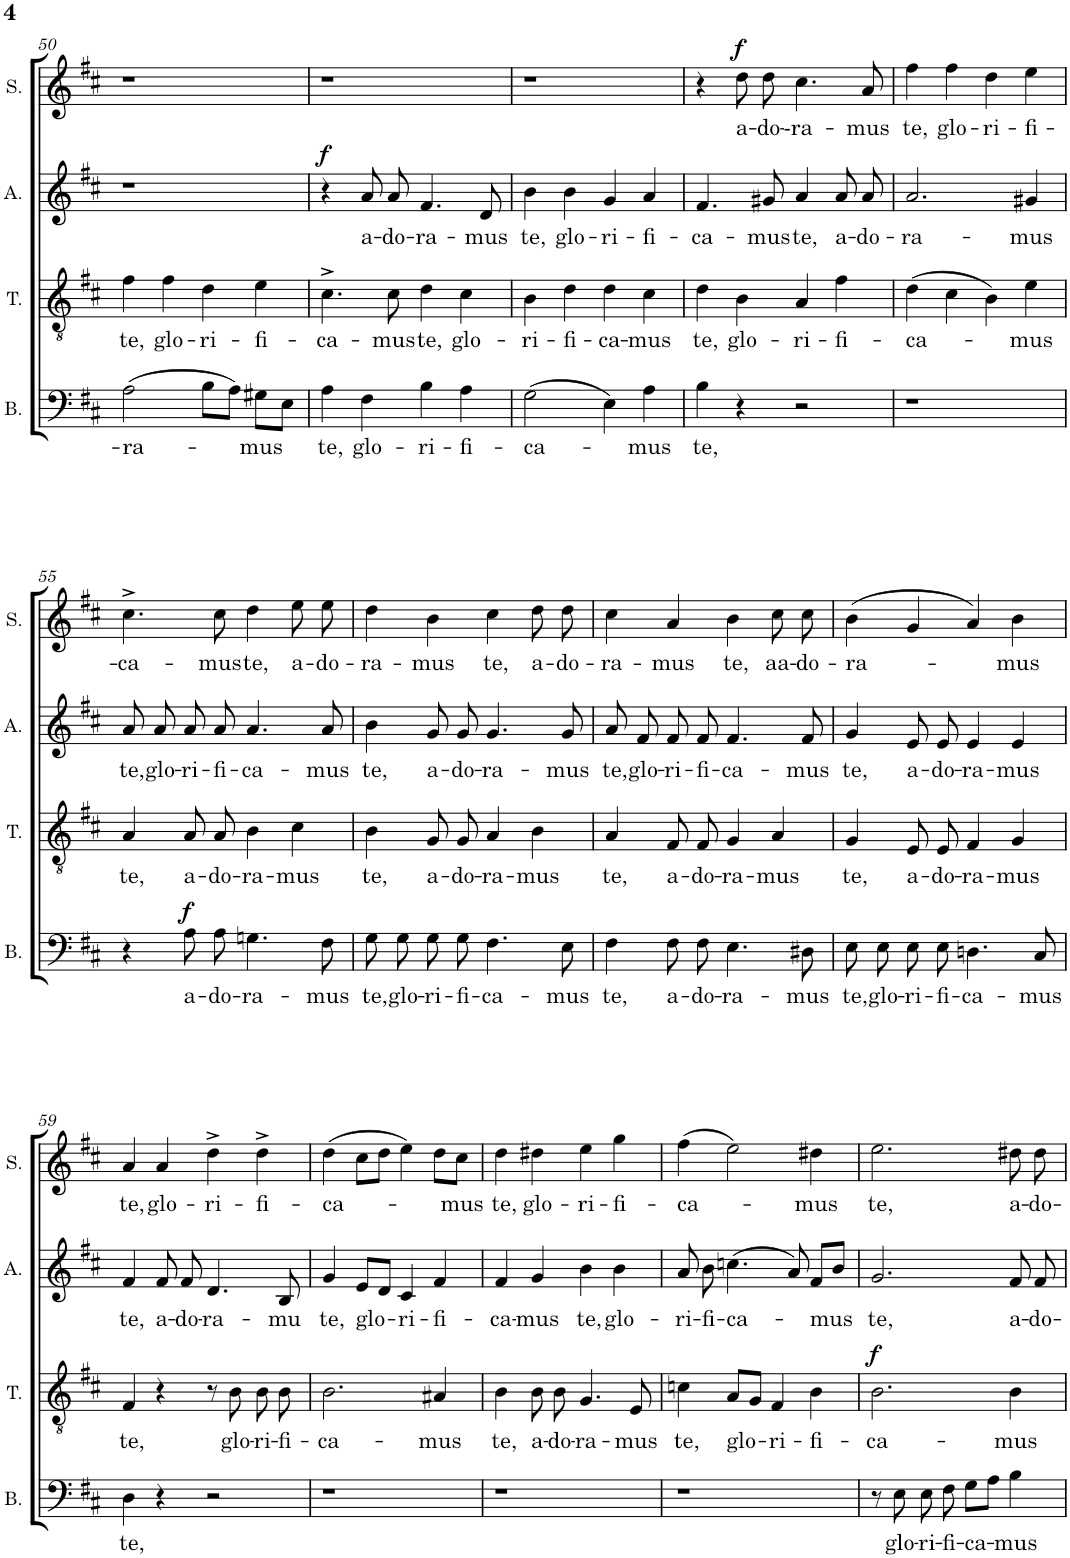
**kern	**text	**dynam	**kern	**text	**dynam	**kern	**text	**dynam	**kern	**text	**dynam
*part4	*part4	*part4	*part3	*part3	*part3	*part2	*part2	*part2	*part1	*part1	*part1
*staff4	*staff4	*staff4	*staff3	*staff3	*staff3	*staff2	*staff2	*staff2	*staff1	*staff1	*staff1
*I"Bass	*	*	*I"Tenor	*	*	*I"Alto	*	*	*I"Soprano	*	*
*I'B.	*	*	*I'T.	*	*	*I'A.	*	*	*I'S.	*	*
!!LO:PB:g=z
*clefF4	*	*	*clefGv2	*	*	*clefG2	*	*	*clefG2	*	*
*k[f#c#]	*	*	*k[f#c#]	*	*	*k[f#c#]	*	*	*k[f#c#]	*	*
*M4/4	*	*	*M4/4	*	*	*M4/4	*	*	*M4/4	*	*
*met(c)	*	*	*met(c)	*	*	*met(c)	*	*	*met(c)	*	*
=50	=50	=50	=50	=50	=50	=50	=50	=50	=50	=50	=50
!	!LO:LY:b	!	!	!LO:LY:b	!	!	!	!	!	!	!
(2A\	-ra-	.	4f#\	te,	.	1r	.	.	1r	.	.
!	!	!	!	!LO:LY:b	!	!	!	!	!	!	!
.	.	.	4f#\	glo-	.	.	.	.	.	.	.
!	!	!	!	!LO:LY:b	!	!	!	!	!	!	!
8B\L	.	.	4d\	-ri-	.	.	.	.	.	.	.
8A\J)	.	.	.	.	.	.	.	.	.	.	.
!	!LO:LY:b	!	!	!LO:LY:b	!	!	!	!	!	!	!
8G#X\L	-mus	.	4e\	-fi-	.	.	.	.	.	.	.
8E\J	.	.	.	.	.	.	.	.	.	.	.
=51	=51	=51	=51	=51	=51	=51	=51	=51	=51	=51	=51
!	!LO:LY:b	!	!	!LO:LY:b	!	!	!	!LO:DY:a	!	!	!
4A\	te,	.	4.c#^\	-ca-	.	4r	.	f	1r	.	.
!	!LO:LY:b	!	!	!	!	!	!LO:LY:b	!	!	!	!
4F#\	glo-	.	.	.	.	8a/	a-	.	.	.	.
!	!	!	!	!LO:LY:b	!	!	!LO:LY:b	!	!	!	!
.	.	.	8c#\	-mus	.	8a/	-do-	.	.	.	.
!	!LO:LY:b	!	!	!LO:LY:b	!	!	!LO:LY:b	!	!	!	!
4B\	-ri-	.	4d\	te,	.	4.f#/	-ra-	.	.	.	.
!	!LO:LY:b	!	!	!LO:LY:b	!	!	!	!	!	!	!
4A\	-fi-	.	4c#\	glo-	.	.	.	.	.	.	.
!	!	!	!	!	!	!	!LO:LY:b	!	!	!	!
.	.	.	.	.	.	8d/	-mus	.	.	.	.
=52	=52	=52	=52	=52	=52	=52	=52	=52	=52	=52	=52
!	!LO:LY:b	!	!	!LO:LY:b	!	!	!LO:LY:b	!	!	!	!
(2G\	-ca-	.	4B\	-ri-	.	4b\	te,	.	1r	.	.
!	!	!	!	!LO:LY:b	!	!	!LO:LY:b	!	!	!	!
.	.	.	4d\	-fi-	.	4b\	glo-	.	.	.	.
!	!	!	!	!LO:LY:b	!	!	!LO:LY:b	!	!	!	!
4E\)	.	.	4d\	-ca-	.	4g/	-ri-	.	.	.	.
!	!LO:LY:b	!	!	!LO:LY:b	!	!	!LO:LY:b	!	!	!	!
4A\	-mus	.	4c#\	-mus	.	4a/	-fi-	.	.	.	.
=53	=53	=53	=53	=53	=53	=53	=53	=53	=53	=53	=53
!	!LO:LY:b	!	!	!LO:LY:b	!	!	!LO:LY:b	!	!	!	!
4B\	te,	.	4d\	te,	.	4.f#/	-ca-	.	4r	.	.
!	!	!	!	!LO:LY:b	!	!	!	!	!	!LO:LY:b	!LO:DY:a
4r	.	.	4B\	glo-	.	.	.	.	8dd\	a-	f
!	!	!	!	!	!	!	!LO:LY:b	!	!	!LO:LY:b	!
.	.	.	.	.	.	8g#X/	-mus	.	8dd\	-do-	.
!	!	!	!	!LO:LY:b	!	!	!LO:LY:b	!	!	!LO:LY:b	!
2r	.	.	4A/	-ri-	.	4a/	te,	.	4.cc#\	--ra-	.
!	!	!	!	!LO:LY:b	!	!	!LO:LY:b	!	!	!	!
.	.	.	4f#\	-fi-	.	8a/	a-	.	.	.	.
!	!	!	!	!	!	!	!LO:LY:b	!	!	!LO:LY:b	!
.	.	.	.	.	.	8a/	-do-	.	8a/	-mus	.
=54	=54	=54	=54	=54	=54	=54	=54	=54	=54	=54	=54
!	!	!	!	!LO:LY:b	!	!	!LO:LY:b	!	!	!LO:LY:b	!
1r	.	.	(4d\	-ca-	.	2.a/	-ra-	.	4ff#\	te,	.
!	!	!	!	!	!	!	!	!	!	!LO:LY:b	!
.	.	.	4c#\	.	.	.	.	.	4ff#\	glo-	.
!	!	!	!	!	!	!	!	!	!	!LO:LY:b	!
.	.	.	4B\)	.	.	.	.	.	4dd\	-ri-	.
!	!	!	!	!LO:LY:b	!	!	!LO:LY:b	!	!	!LO:LY:b	!
.	.	.	4e\	-mus	.	4g#X/	-mus	.	4ee\	-fi-	.
!!LO:LB:g=z
=55	=55	=55	=55	=55	=55	=55	=55	=55	=55	=55	=55
!	!	!	!	!LO:LY:b	!	!	!LO:LY:b	!	!	!LO:LY:b	!
4r	.	.	4A/	te,	.	8a/	te,	.	4.cc#^\	-ca-	.
!	!	!	!	!	!	!	!LO:LY:b	!	!	!	!
.	.	.	.	.	.	8a/	glo-	.	.	.	.
!	!LO:LY:b	!LO:DY:a	!	!LO:LY:b	!	!	!LO:LY:b	!	!	!	!
8A\	a-	f	8A/	a-	.	8a/	-ri-	.	.	.	.
!	!LO:LY:b	!	!	!LO:LY:b	!	!	!LO:LY:b	!	!	!LO:LY:b	!
8A\	-do-	.	8A/	-do-	.	8a/	-fi-	.	8cc#\	-mus	.
!	!LO:LY:b	!	!	!LO:LY:b	!	!	!LO:LY:b	!	!	!LO:LY:b	!
4.Gn\	-ra-	.	4B\	-ra-	.	4.a/	-ca-	.	4dd\	te,	.
!	!	!	!	!LO:LY:b	!	!	!	!	!	!LO:LY:b	!
.	.	.	4c#\	-mus	.	.	.	.	8ee\	a-	.
!	!LO:LY:b	!	!	!	!	!	!LO:LY:b	!	!	!LO:LY:b	!
8F#\	-mus	.	.	.	.	8a/	-mus	.	8ee\	-do-	.
=56	=56	=56	=56	=56	=56	=56	=56	=56	=56	=56	=56
!	!LO:LY:b	!	!	!LO:LY:b	!	!	!LO:LY:b	!	!	!LO:LY:b	!
8G\	te,	.	4B\	te,	.	4b\	te,	.	4dd\	-ra-	.
!	!LO:LY:b	!	!	!	!	!	!	!	!	!	!
8G\	glo-	.	.	.	.	.	.	.	.	.	.
!	!LO:LY:b	!	!	!LO:LY:b	!	!	!LO:LY:b	!	!	!LO:LY:b	!
8G\	-ri-	.	8G/	a-	.	8g/	a-	.	4b\	-mus	.
!	!LO:LY:b	!	!	!LO:LY:b	!	!	!LO:LY:b	!	!	!	!
8G\	-fi-	.	8G/	-do-	.	8g/	-do-	.	.	.	.
!	!LO:LY:b	!	!	!LO:LY:b	!	!	!LO:LY:b	!	!	!LO:LY:b	!
4.F#\	-ca-	.	4A/	-ra-	.	4.g/	-ra-	.	4cc#\	te,	.
!	!	!	!	!LO:LY:b	!	!	!	!	!	!LO:LY:b	!
.	.	.	4B\	-mus	.	.	.	.	8dd\	a-	.
!	!LO:LY:b	!	!	!	!	!	!LO:LY:b	!	!	!LO:LY:b	!
8E\	-mus	.	.	.	.	8g/	-mus	.	8dd\	-do-	.
=57	=57	=57	=57	=57	=57	=57	=57	=57	=57	=57	=57
!	!LO:LY:b	!	!	!LO:LY:b	!	!	!LO:LY:b	!	!	!LO:LY:b	!
4F#\	te,	.	4A/	te,	.	8a/	te,	.	4cc#\	-ra-	.
!	!	!	!	!	!	!	!LO:LY:b	!	!	!	!
.	.	.	.	.	.	8f#/	glo-	.	.	.	.
!	!LO:LY:b	!	!	!LO:LY:b	!	!	!LO:LY:b	!	!	!LO:LY:b	!
8F#\	a-	.	8F#/	a-	.	8f#/	-ri-	.	4a/	-mus	.
!	!LO:LY:b	!	!	!LO:LY:b	!	!	!LO:LY:b	!	!	!	!
8F#\	-do-	.	8F#/	-do-	.	8f#/	-fi-	.	.	.	.
!	!LO:LY:b	!	!	!LO:LY:b	!	!	!LO:LY:b	!	!	!LO:LY:b	!
4.E\	-ra-	.	4G/	-ra-	.	4.f#/	-ca-	.	4b\	te,	.
!	!	!	!	!LO:LY:b	!	!	!	!	!	!LO:LY:b	!
.	.	.	4A/	-mus	.	.	.	.	8cc#\	aa-	.
!	!LO:LY:b	!	!	!	!	!	!LO:LY:b	!	!	!LO:LY:b	!
8D#X\	-mus	.	.	.	.	8f#/	-mus	.	8cc#\	-do-	.
=58	=58	=58	=58	=58	=58	=58	=58	=58	=58	=58	=58
!	!LO:LY:b	!	!	!LO:LY:b	!	!	!LO:LY:b	!	!	!LO:LY:b	!
8E\	te,	.	4G/	te,	.	4g/	te,	.	(4b\	-ra-	.
!	!LO:LY:b	!	!	!	!	!	!	!	!	!	!
8E\	glo-	.	.	.	.	.	.	.	.	.	.
!	!LO:LY:b	!	!	!LO:LY:b	!	!	!LO:LY:b	!	!	!	!
8E\	-ri-	.	8E/	a-	.	8e/	a-	.	4g/	.	.
!	!LO:LY:b	!	!	!LO:LY:b	!	!	!LO:LY:b	!	!	!	!
8E\	-fi-	.	8E/	-do-	.	8e/	-do-	.	.	.	.
!	!LO:LY:b	!	!	!LO:LY:b	!	!	!LO:LY:b	!	!	!	!
4.Dn\	-ca-	.	4F#/	-ra-	.	4e/	-ra-	.	4a/)	.	.
!	!	!	!	!LO:LY:b	!	!	!LO:LY:b	!	!	!LO:LY:b	!
.	.	.	4G/	-mus	.	4e/	-mus	.	4b\	-mus	.
!	!LO:LY:b	!	!	!	!	!	!	!	!	!	!
8C#/	-mus	.	.	.	.	.	.	.	.	.	.
!!LO:LB:g=z
=59	=59	=59	=59	=59	=59	=59	=59	=59	=59	=59	=59
!	!LO:LY:b	!	!	!LO:LY:b	!	!	!LO:LY:b	!	!	!LO:LY:b	!
4D\	te,	.	4F#/	te,	.	4f#/	te,	.	4a/	te,	.
!	!	!	!	!	!	!	!LO:LY:b	!	!	!LO:LY:b	!
4r	.	.	4r	.	.	8f#/	a-	.	4a/	glo-	.
!	!	!	!	!	!	!	!LO:LY:b	!	!	!	!
.	.	.	.	.	.	8f#/	-do-	.	.	.	.
!	!	!	!	!	!	!	!LO:LY:b	!	!	!LO:LY:b	!
2r	.	.	8r	.	.	4.d/	-ra-	.	4dd^\	-ri-	.
!	!	!	!	!LO:LY:b	!	!	!	!	!	!	!
.	.	.	8B\	glo-	.	.	.	.	.	.	.
!	!	!	!	!LO:LY:b	!	!	!	!	!	!LO:LY:b	!
.	.	.	8B\	-ri-	.	.	.	.	4dd^\	-fi-	.
!	!	!	!	!LO:LY:b	!	!	!LO:LY:b	!	!	!	!
.	.	.	8B\	-fi-	.	8B/	-mu	.	.	.	.
=60	=60	=60	=60	=60	=60	=60	=60	=60	=60	=60	=60
!	!	!	!	!LO:LY:b	!	!	!LO:LY:b	!	!	!LO:LY:b	!
1r	.	.	2.B\	-ca-	.	4g/	te,	.	(4dd\	-ca-	.
!	!	!	!	!	!	!	!LO:LY:b	!	!	!	!
.	.	.	.	.	.	8e/L	glo-	.	8cc#\L	.	.
.	.	.	.	.	.	8d/J	.	.	8dd\J	.	.
!	!	!	!	!	!	!	!LO:LY:b	!	!	!	!
.	.	.	.	.	.	4c#/	-ri-	.	4ee\)	.	.
!	!	!	!	!LO:LY:b	!	!	!LO:LY:b	!	!	!	!
.	.	.	4A#X/	-mus	.	4f#/	-fi-	.	8dd\L	.	.
!	!	!	!	!	!	!	!	!	!	!LO:LY:b	!
.	.	.	.	.	.	.	.	.	8cc#\J	-mus	.
=61	=61	=61	=61	=61	=61	=61	=61	=61	=61	=61	=61
!	!	!	!	!LO:LY:b	!	!	!LO:LY:b	!	!	!LO:LY:b	!
1r	.	.	4B\	te,	.	4f#/	-ca-	.	4dd\	te,	.
!	!	!	!	!LO:LY:b	!	!	!LO:LY:b	!	!	!LO:LY:b	!
.	.	.	8B\	a-	.	4g/	-mus	.	4dd#X\	glo-	.
!	!	!	!	!LO:LY:b	!	!	!	!	!	!	!
.	.	.	8B\	-do-	.	.	.	.	.	.	.
!	!	!	!	!LO:LY:b	!	!	!LO:LY:b	!	!	!LO:LY:b	!
.	.	.	4.G/	-ra-	.	4b\	te,	.	4ee\	-ri-	.
!	!	!	!	!	!	!	!LO:LY:b	!	!	!LO:LY:b	!
.	.	.	.	.	.	4b\	glo-	.	4gg\	-fi-	.
!	!	!	!	!LO:LY:b	!	!	!	!	!	!	!
.	.	.	8E/	-mus	.	.	.	.	.	.	.
=62	=62	=62	=62	=62	=62	=62	=62	=62	=62	=62	=62
!	!	!	!	!LO:LY:b	!	!	!LO:LY:b	!	!	!LO:LY:b	!
1r	.	.	4cn\	te,	.	8a/	-ri-	.	(4ff#\	-ca-	.
!	!	!	!	!	!	!	!LO:LY:b	!	!	!	!
.	.	.	.	.	.	8b\	-fi-	.	.	.	.
!	!	!	!	!LO:LY:b	!	!	!LO:LY:b	!	!	!	!
.	.	.	8A/L	glo-	.	(4.ccn\	-ca-	.	2ee\)	.	.
.	.	.	8G/J	.	.	.	.	.	.	.	.
!	!	!	!	!LO:LY:b	!	!	!	!	!	!	!
.	.	.	4F#/	-ri-	.	.	.	.	.	.	.
.	.	.	.	.	.	8a/)	.	.	.	.	.
!	!	!	!	!LO:LY:b	!	!	!LO:LY:b	!	!	!LO:LY:b	!
.	.	.	4B\	-fi-	.	8f#/L	-mus	.	4dd#X\	-mus	.
.	.	.	.	.	.	8b/J	.	.	.	.	.
=63	=63	=63	=63	=63	=63	=63	=63	=63	=63	=63	=63
!	!	!	!	!LO:LY:b	!LO:DY:a	!	!LO:LY:b	!	!	!LO:LY:b	!
8r	.	.	2.B\	-ca-	f	2.g/	te,	.	2.ee\	te,	.
!	!LO:LY:b	!	!	!	!	!	!	!	!	!	!
8E\	glo-	.	.	.	.	.	.	.	.	.	.
!	!LO:LY:b	!	!	!	!	!	!	!	!	!	!
8E\	-ri-	.	.	.	.	.	.	.	.	.	.
!	!LO:LY:b	!	!	!	!	!	!	!	!	!	!
8F#\	-fi-	.	.	.	.	.	.	.	.	.	.
!	!LO:LY:b	!	!	!	!	!	!	!	!	!	!
8G\L	-ca-	.	.	.	.	.	.	.	.	.	.
8A\J	.	.	.	.	.	.	.	.	.	.	.
!	!LO:LY:b	!	!	!LO:LY:b	!	!	!LO:LY:b	!	!	!LO:LY:b	!
4B\	-mus	.	4B\	-mus	.	8f#/	a-	.	8dd#X\	a-	.
!	!	!	!	!	!	!	!LO:LY:b	!	!	!LO:LY:b	!
.	.	.	.	.	.	8f#/	-do-	.	8dd#\	-do-	.
=	=	=	=	=	=	=	=	=	=	=	=
*-	*-	*-	*-	*-	*-	*-	*-	*-	*-	*-	*-
